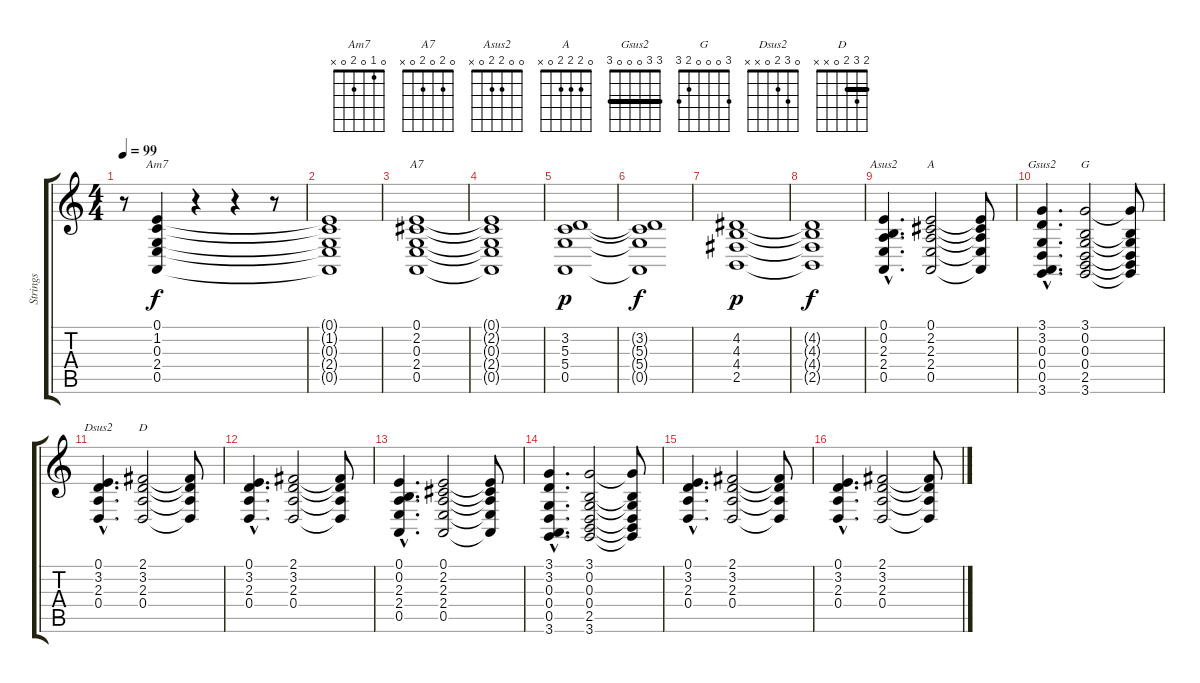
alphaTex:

\track ("Strings" "Strings") {instrument synthstrings1}
\staff {score tabs}
\tuning (E4 B3 G3 D3 A2 E2) {hide}
\chord ("Am7" 0 1 0 2 0 x)
\chord ("A7" 0 2 0 2 0 x)
\chord ("Asus2" 0 0 2 2 0 x)
\chord ("A" 0 2 2 2 0 x)
\chord ("Gsus2" 3 3 0 0 0 3) {barre 3}
\chord ("G" 3 0 0 0 2 3)
\chord ("Dsus2" 0 3 2 0 x x)
\chord ("D" 2 3 2 0 x x) {barre 2}
\ts (4 4)
\tempo 99
\clef g2
\ks c
r.8{dy f instrument synthstrings1} (0.1 1.2 0.3 2.4 0.5).4{ch "Am7"} r.4 r.4 r.8 |
(0.1{t} 1.2{t} 0.3{t} 2.4{t} 0.5{t}).1 |
(0.1 2.2 0.3 2.4 0.5).1{ch "A7"} |
(0.1{t} 2.2{t} 0.3{t} 2.4{t} 0.5{t}).1 |
(3.2 5.3 5.4 0.5).1{dy p} |
(3.2{t} 5.3{t} 5.4{t} 0.5{t}).1{dy f} |
(4.2 4.3 4.4 2.5).1{dy p} |
(4.2{t} 4.3{t} 4.4{t} 2.5{t}).1{dy f} |
(0.1{hac} 0.2{hac} 2.3{hac} 2.4{hac} 0.5{hac}).4{d ch "Asus2"} (0.1 2.2 2.3 2.4 0.5).2{ch "A"} (0.1{t} 2.2{t} 2.3{t} 2.4{t} 0.5{t}).8 |
(3.1{hac} 3.2{hac} 0.3{hac} 0.4{hac} 0.5{hac} 3.6{hac}).4{d ch "Gsus2"} (3.1 0.2 0.3 0.4 2.5 3.6).2{ch "G"} (3.1{t} 0.2{t} 0.3{t} 0.4{t} 2.5{t} 3.6{t}).8 |
(0.1{hac} 3.2{hac} 2.3{hac} 0.4{hac}).4{d ch "Dsus2"} (2.1 3.2 2.3 0.4).2{ch "D"} (2.1{t} 3.2{t} 2.3{t} 0.4{t}).8 |
(0.1{hac} 3.2{hac} 2.3{hac} 0.4{hac}).4{d} (2.1 3.2 2.3 0.4).2 (2.1{t} 3.2{t} 2.3{t} 0.4{t}).8 |
(0.1{hac} 0.2{hac} 2.3{hac} 2.4{hac} 0.5{hac}).4{d} (0.1 2.2 2.3 2.4 0.5).2 (0.1{t} 2.2{t} 2.3{t} 2.4{t} 0.5{t}).8 |
(3.1{hac} 3.2{hac} 0.3{hac} 0.4{hac} 0.5{hac} 3.6{hac}).4{d} (3.1 0.2 0.3 0.4 2.5 3.6).2 (3.1{t} 0.2{t} 0.3{t} 0.4{t} 2.5{t} 3.6{t}).8 |
(0.1{hac} 3.2{hac} 2.3{hac} 0.4{hac}).4{d} (2.1 3.2 2.3 0.4).2 (2.1{t} 3.2{t} 2.3{t} 0.4{t}).8 |
(0.1{hac} 3.2{hac} 2.3{hac} 0.4{hac}).4{d} (2.1 3.2 2.3 0.4).2 (2.1{t} 3.2{t} 2.3{t} 0.4{t}).8
